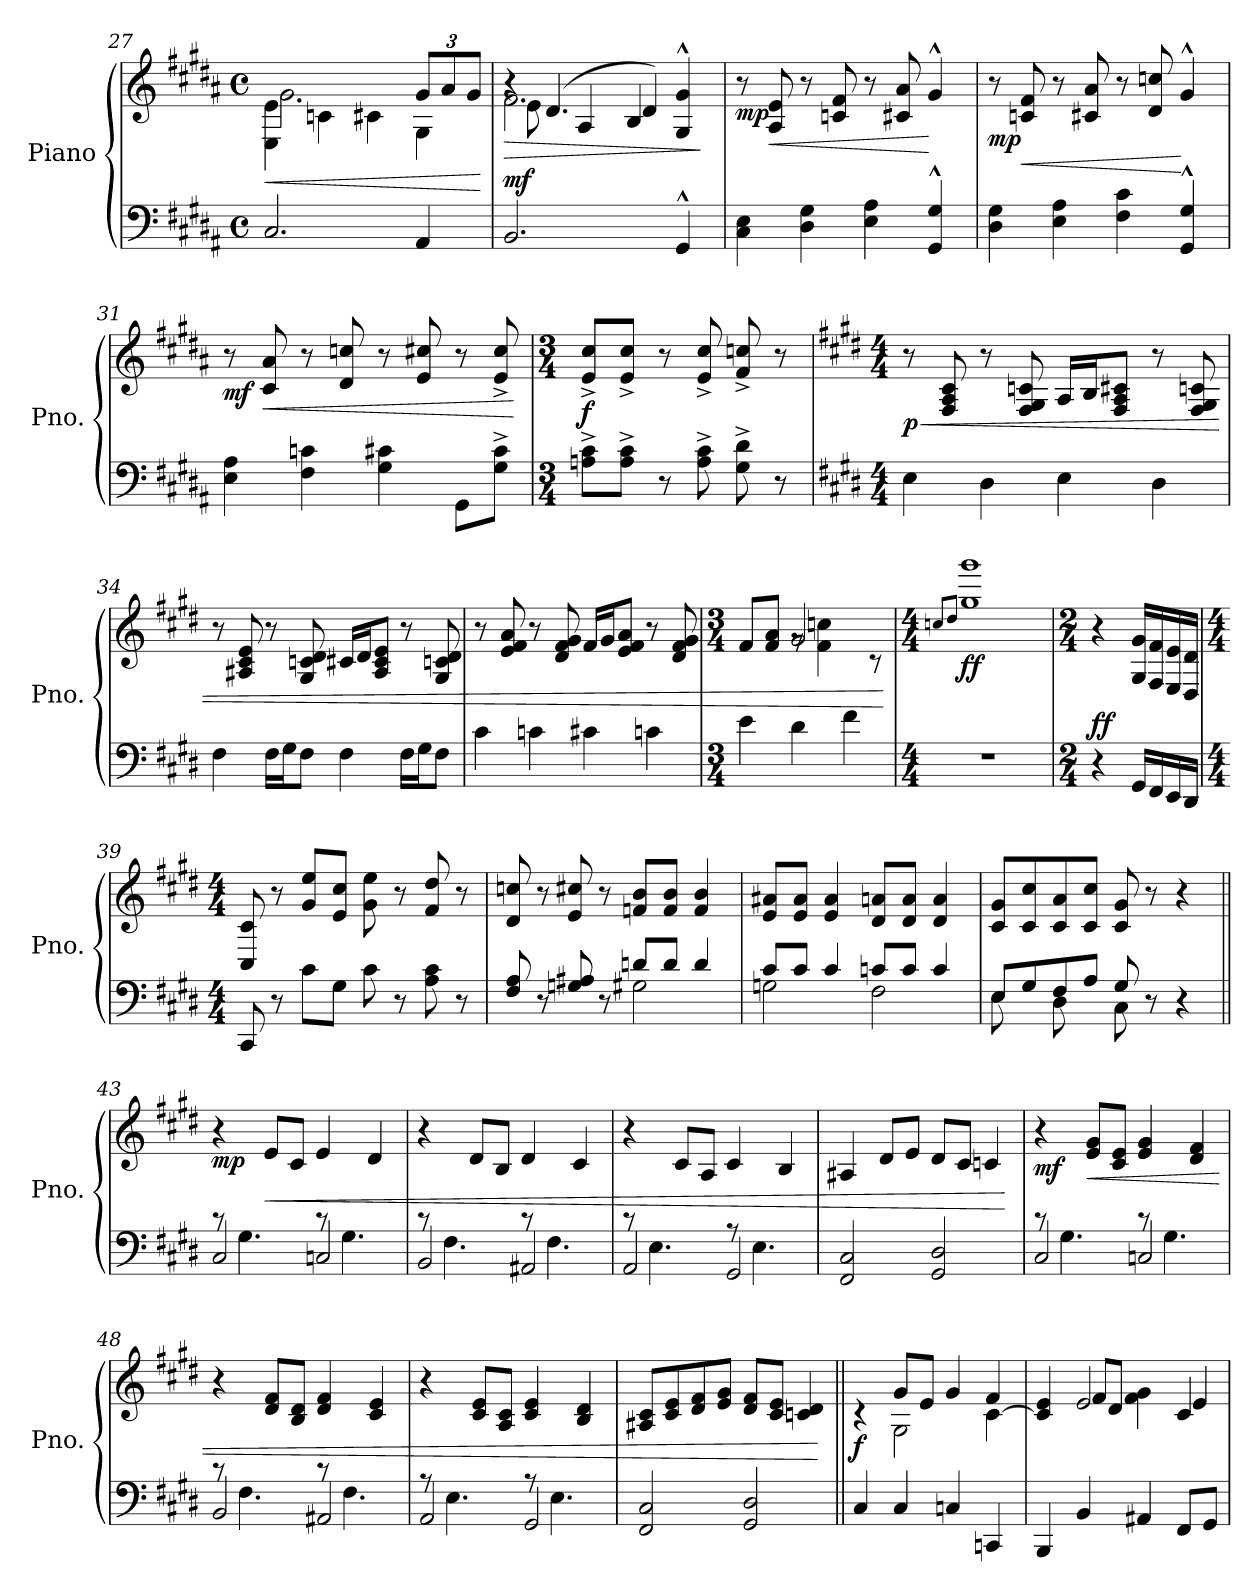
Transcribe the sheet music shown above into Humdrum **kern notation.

**kern	**kern	**dynam
*part1	*part1	*part1
*staff2	*staff1	*staff1/2
*I"Piano	*	*
*I'Pno.	*	*
*clefF4	*clefG2	*
*k[f#c#g#d#a#]	*k[f#c#g#d#a#]	*
*M4/4	*M4/4	*
*met(c)	*met(c)	*
=27	=27	=27
!	!	!LO:HP:b
*	*^	*
2.C#/	4E\ 4e\	2.g#\	<
.	4cn\	.	.
.	4c#X\	.	.
*	*	*Xbrackettup	*
4AA#/	4G#\	12g#/L	.
.	.	12a#/	.
.	.	12g#/J	.
*	*v	*v	*
.	.	[
=28	=28	=28
!	!	!LO:HP:b
*	*^	*
*	*	*^	*
!	!	!	!	!LO:DY:n=1:a=2
2.BB/	4r	2.f#\	8e\	> mf
.	.	.	(4.d#/	.
.	4A#/	.	.	.
.	4B/	.	4d#/)	.
4GG#^^/	4G#/^^ 4g#/^^	4ryy	4ryy	.
*	*v	*v	*v	*
.	.	]
!!LO:LB:g=z
=29	=29	=29
!	!	!LO:DY:b
4C#\ 4E\	8r	mp
!	!	!LO:HP:b
.	8A#/ 8e/	<
4D#\ 4G#\	8r	.
.	8cn/ 8f#/	.
4E\ 4A#\	8r	.
.	8c#X/ 8a#/	.
4GG#/^^ 4G#/^^	4g#^^/	[
=30	=30	=30
!	!	!LO:DY:b
4D#\ 4G#\	8r	mp
!	!	!LO:HP:b
.	8cn/ 8f#/	<
4E\ 4A#\	8r	.
.	8c#X/ 8a#/	.
4F#\ 4c#\	8r	.
.	8d#/ 8ccn/	.
4GG#/^^ 4G#/^^	4g#^^/	[
=31	=31	=31
!	!	!LO:DY:b
4E\ 4A#\	8r	mf
!	!	!LO:HP:b
.	8c#/ 8a#/	<
4F#\ 4cn\	8r	.
.	8d#/ 8ccn/	.
4G#\ 4c#X\	8r	.
.	8e/ 8cc#X/	.
8GG#\L	8r	.
8G#\^ 8c#\^J	8e/^ 8cc#/^	.
.	.	[
!!LO:LB:g=z
=32	=32	=32
*M3/4	*M3/4	*
!	!	!LO:DY:b
8An\^ 8c#\^L	8e/^ 8cc#/^L	f
8A\^ 8c#\^J	8e/^ 8cc#/^J	.
8r	8r	.
8A\^ 8c#\^	8e/^ 8cc#/^	.
8G#\^ 8d#\^	8f#/^ 8ccn/^	.
8r	8r	.
=33	=33	=33
*k[f#c#g#d#]	*k[f#c#g#d#]	*
*M4/4	*M4/4	*
!	!	!LO:HP:b
!	!	!LO:DY:n=1:b
4E\	8r	< p
.	8F#/ 8A/ 8c#/	.
4D#\	8r	.
.	8F#/ 8G#/ 8cn/	.
4E\	16A/LL	.
.	16B/J	.
.	8F#/ 8A/ 8c#X/J	.
4D#\	8r	.
.	8F#/ 8G#/ 8cn/	.
=34	=34	=34
4F#\	8r	.
.	8A#X/ 8c#/ 8e/	.
16F#\LL	8r	.
16G#\J	.	.
8F#\J	8G#/ 8cn/ 8d#/	.
4F#\	16c#X/LL	.
.	16d#/J	.
.	8A#/ 8c#/ 8e/J	.
16F#\LL	8r	.
16G#\J	.	.
8F#\J	8G#/ 8cn/ 8d#/	.
!!LO:LB:g=z
=35	=35	=35
4c#\	8r	.
.	8e/ 8f#/ 8a/	.
4cn\	8r	.
.	8d#/ 8f#/ 8g#/	.
4c#X\	16f#/LL	.
.	16g#/J	.
.	8e/ 8f#/ 8a/J	.
4cn\	8r	.
.	8d#/ 8f#/ 8g#/	.
=36	=36	=36
*M3/4	*M3/4	*
*	*^	*
4e\	8f#/L	4ryy	.
.	8f#/ 8a/J	.	.
4d#\	2g#/	8rg	.
.	.	4f#\ 4ccn\	.
4f#\	.	.	.
.	.	8r	.
*	*v	*v	*
.	.	[
=37	=37	=37
*M4/4	*M4/4	*
.	8qccn/L	.
.	8qdd#/J	.
!	!	!LO:DY:b
1r	1gg# 1ggg#	ff
=38	=38	=38
*M2/4	*M2/4	*
!	!	!LO:DY:a=2
4r	4r	ff
16GG#/LL	16G#/ 16g#/LL	.
16FF#/	16F#/ 16f#/	.
16EE/	16E/ 16e/	.
16DD#/JJ	16D#/ 16d#/JJ	.
=39	=39	=39
*M4/4	*M4/4	*
8CC#/	8C#/ 8c#/	.
8r	8r	.
8c#\L	8g#/ 8ee/L	.
8G#\J	8e/ 8cc#/J	.
8c#\	8g#\ 8ee\	.
8r	8r	.
8A\ 8c#\	8f#/ 8dd#/	.
8r	8r	.
!!LO:PB:g=z
=40	=40	=40
*^	*	*
8F#/ 8A/	2ryy	8d#/ 8ccn/	.
8r	.	8r	.
8Gn/ 8A#X/	.	8e/ 8cc#X/	.
8r	.	8r	.
8dn/L	2G#X\	8fn/ 8b/L	.
8d/J	.	8f/ 8b/J	.
4d/	.	4f/ 4b/	.
=41	=41	=41	=41
8c#/L	2Gn\	8e/ 8a#X/L	.
8c#/J	.	8e/ 8a#/J	.
4c#/	.	4e/ 4a#/	.
8cn/L	2F#\	8d#/ 8an/L	.
8c/J	.	8d#/ 8a/J	.
4c/	.	4d#/ 4a/	.
=42	=42	=42	=42
8E/L	8E\	8c#/ 8g#/L	.
8G#/	8ryy	8c#/ 8cc#/	.
8F#/	8D#\	8c#/ 8a/	.
8A/J	8ryy	8c#/ 8cc#/J	.
8G#/	8C#\	8c#/ 8g#/	.
8r	4.ryy	8r	.
4r	.	4r	.
=43||	=43||	=43||	=43||
*	*	*MM160	*
!	!	!	!LO:DY:b
2C#/	8rc	4r	mp
.	4.G#\	.	.
!	!	!	!LO:HP:b
.	.	8e/L	<
.	.	8c#/J	.
2Cn/	8rc	4e/	.
.	4.G#\	.	.
.	.	4d#/	.
!!LO:LB:g=z
=44	=44	=44	=44
2BB/	8rc	4r	.
.	4.F#\	.	.
.	.	8d#/L	.
.	.	8B/J	.
2AA#X/	8rc	4d#/	.
.	4.F#\	.	.
.	.	4c#/	.
=45	=45	=45	=45
2AA/	8rc	4r	.
.	4.E\	.	.
.	.	8c#/L	.
.	.	8A/J	.
2GG#/	8rA	4c#/	.
.	4.E\	.	.
.	.	4B/	.
*v	*v	*	*
=46	=46	=46
2FF#/ 2C#/	4A#X/	.
.	8d#/L	.
.	8e/J	.
2GG#/ 2D#/	8d#/L	.
.	8c#/J	.
.	4cn/	.
.	.	[
=47	=47	=47
*^	*	*
!	!	!	!LO:DY:b
2C#/	8rc	4r	mf
.	4.G#\	.	.
!	!	!	!LO:HP:b
.	.	8e/ 8g#/L	<
.	.	8c#/ 8e/J	.
2Cn/	8rc	4e/ 4g#/	.
.	4.G#\	.	.
.	.	4d#/ 4f#/	.
=48	=48	=48	=48
2BB/	8rc	4r	.
.	4.F#\	.	.
.	.	8d#/ 8f#/L	.
.	.	8B/ 8d#/J	.
2AA#X/	8rc	4d#/ 4f#/	.
.	4.F#\	.	.
.	.	4c#/ 4e/	.
=49	=49	=49	=49
2AA/	8rA	4r	.
.	4.E\	.	.
.	.	8c#/ 8e/L	.
.	.	8A/ 8c#/J	.
2GG#/	8rA	4c#/ 4e/	.
.	4.E\	.	.
.	.	4B/ 4d#/	.
*v	*v	*	*
!!LO:LB:g=z
=50	=50	=50
2FF#/ 2C#/	8A#X/ 8c#/L	.
.	8c#/ 8e/	.
.	8d#/ 8f#/	.
.	8e/ 8g#/J	.
2GG#/ 2D#/	8d#/ 8f#/L	.
.	8c#/ 8e/J	.
.	4cn/ 4d#/	.
.	.	[
=51||	=51||	=51||
*	*^	*
!	!	!	!LO:DY:b
4C#/	4rc	4ryy	f
4C#/	2G#\	8g#/L	.
.	.	8e/J	.
4Cn/	.	4g#/	.
4CCn/	[4c#\	4f#/	.
=52	=52	=52	=52
4BBB/	4c#/] 4e/	4ryy	.
4BB/	2e/	8f#/L	.
.	.	8d#/J	.
4AA#X/	.	4f#\ 4g#\	.
8FF#/L	4c#/	4e/	.
8GG#/J	.	.	.
*	*v	*v	*
=	=	=
*-	*-	*-
